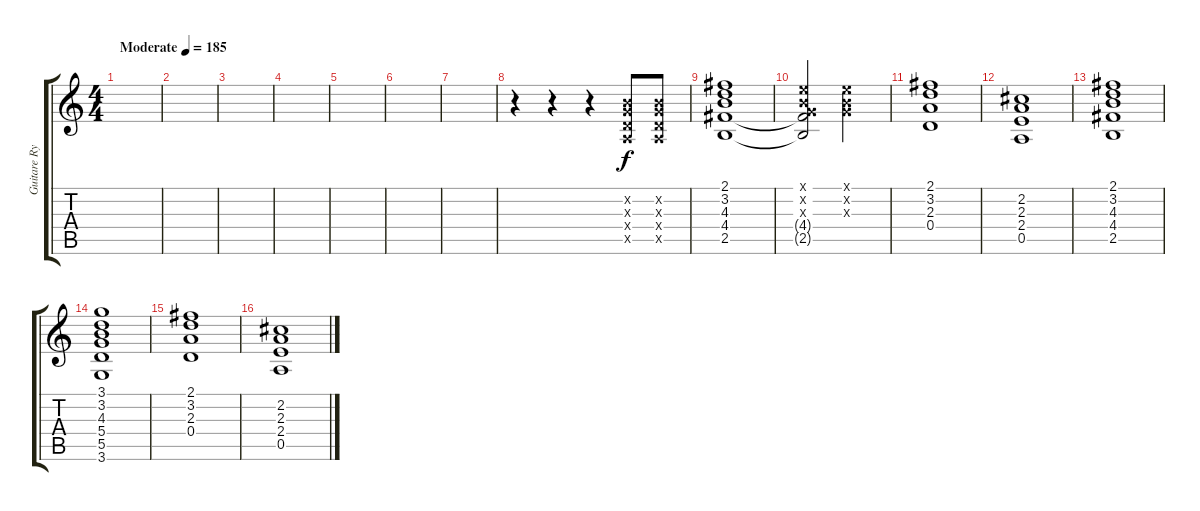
\track ("Guitare Rythm." "Guitare Ry") {instrument acousticguitarnylon}
\staff {score tabs}
\tuning (E4 B3 G3 D3 A2 E2) {hide}
\ts (4 4)
\tempo (185 "Moderate")
\clef g2
\ks c
|
|
|
|
|
|
|
r.4 r.4 r.4 (0.2{x} 0.3{x} 0.4{x} 0.5{x}).8 (0.2{x} 0.3{x} 0.4{x} 0.5{x}).8 |
(2.1 3.2 4.3 4.4 2.5).1 |
(0.1{x} 0.2{x} 0.3{x} 4.4{t} 2.5{t}).2 (0.1{x} 0.2{x} 0.3{x}).2 |
(2.1 3.2 2.3 0.4).1 |
(2.2 2.3 2.4 0.5).1 |
(2.1 3.2 4.3 4.4 2.5).1 |
(3.1 3.2 4.3 5.4 5.5 3.6).1 |
(2.1 3.2 2.3 0.4).1 |
(2.2 2.3 2.4 0.5).1
